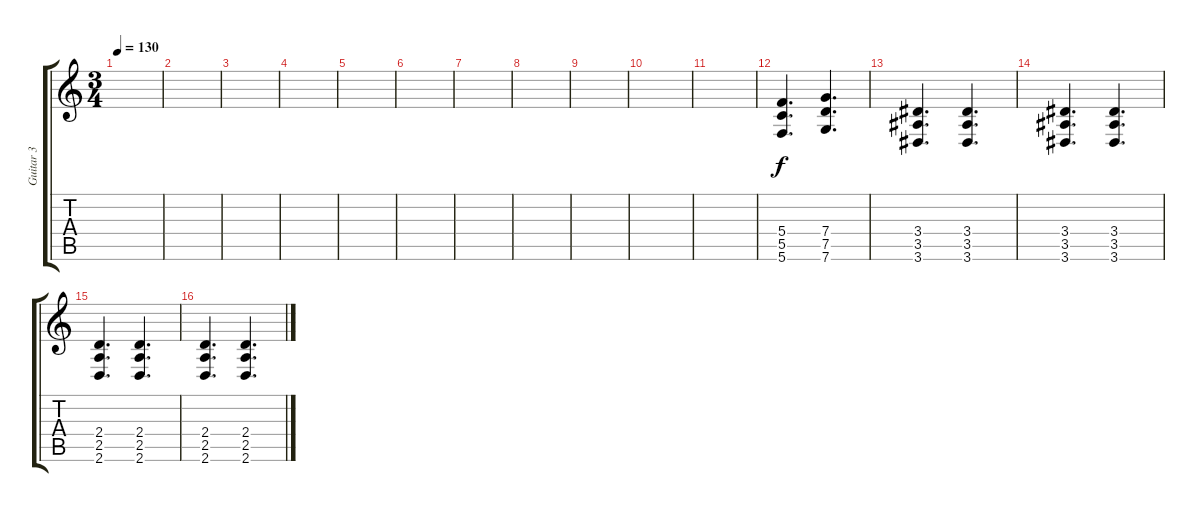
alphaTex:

\track ("Guitar 3" "Guitar 3") {instrument distortionguitar}
\staff {score tabs}
\tuning (D4 A3 F3 C3 G2 C2) {hide}
\ts (3 4)
\tempo 130
\clef g2
\ks c
|
|
|
|
|
|
|
|
|
|
|
(5.4 5.5 5.6).4{d} (7.4 7.5 7.6).4{d} |
(3.4 3.5 3.6).4{d} (3.4 3.5 3.6).4{d} |
(3.4 3.5 3.6).4{d} (3.4 3.5 3.6).4{d} |
(2.4 2.5 2.6).4{d} (2.4 2.5 2.6).4{d} |
(2.4 2.5 2.6).4{d} (2.4 2.5 2.6).4{d}
